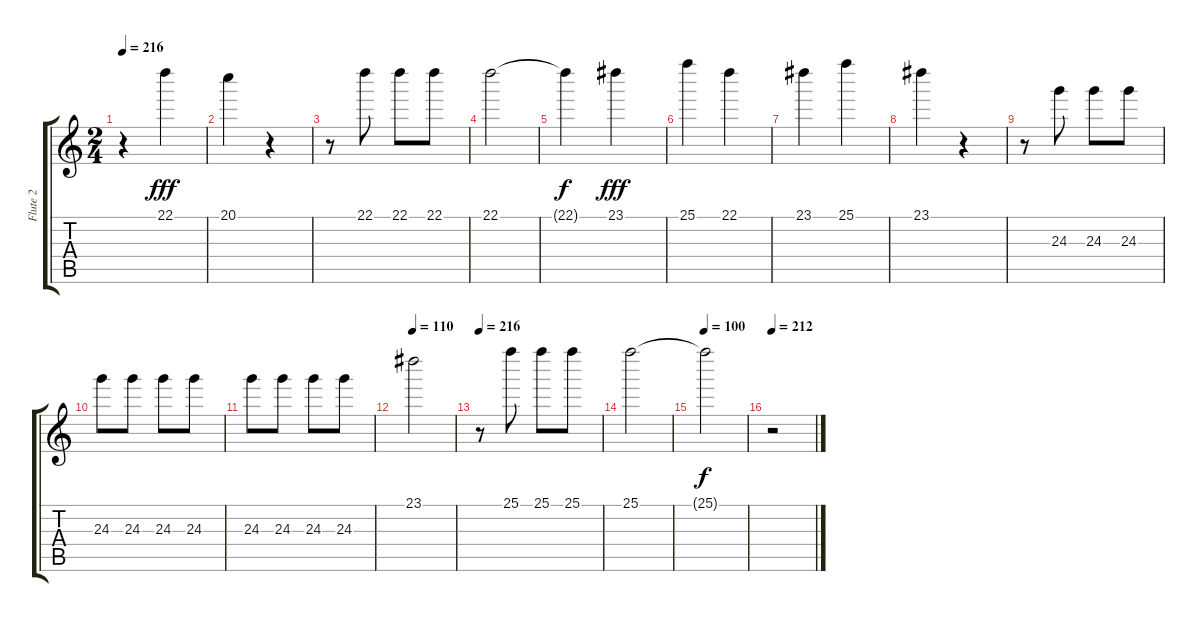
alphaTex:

\track ("Flute 2" "Flute 2") {instrument acousticguitarnylon}
\staff {score tabs}
\tuning (E4 B3 G3 D3 A2 E2) {hide}
\ts (2 4)
\tempo 216
\clef g2
\ks c
r.4{dy fff} 22.1.4 |
20.1.4 r.4 |
r.8 22.1.8 22.1.8 22.1.8 |
22.1.2 |
22.1{t}.4{dy f} 23.1.4{dy fff} |
25.1.4 22.1.4 |
23.1.4 25.1.4 |
23.1.4 r.4 |
r.8 24.3.8 24.3.8 24.3.8 |
24.3.8 24.3.8 24.3.8 24.3.8 |
24.3.8 24.3.8 24.3.8 24.3.8 |
\tempo 110
23.1.2 |
\tempo 216
r.8 25.1.8 25.1.8 25.1.8 |
25.1.2 |
\tempo 100
25.1{t}.2{dy f} |
\tempo 212
r.2
